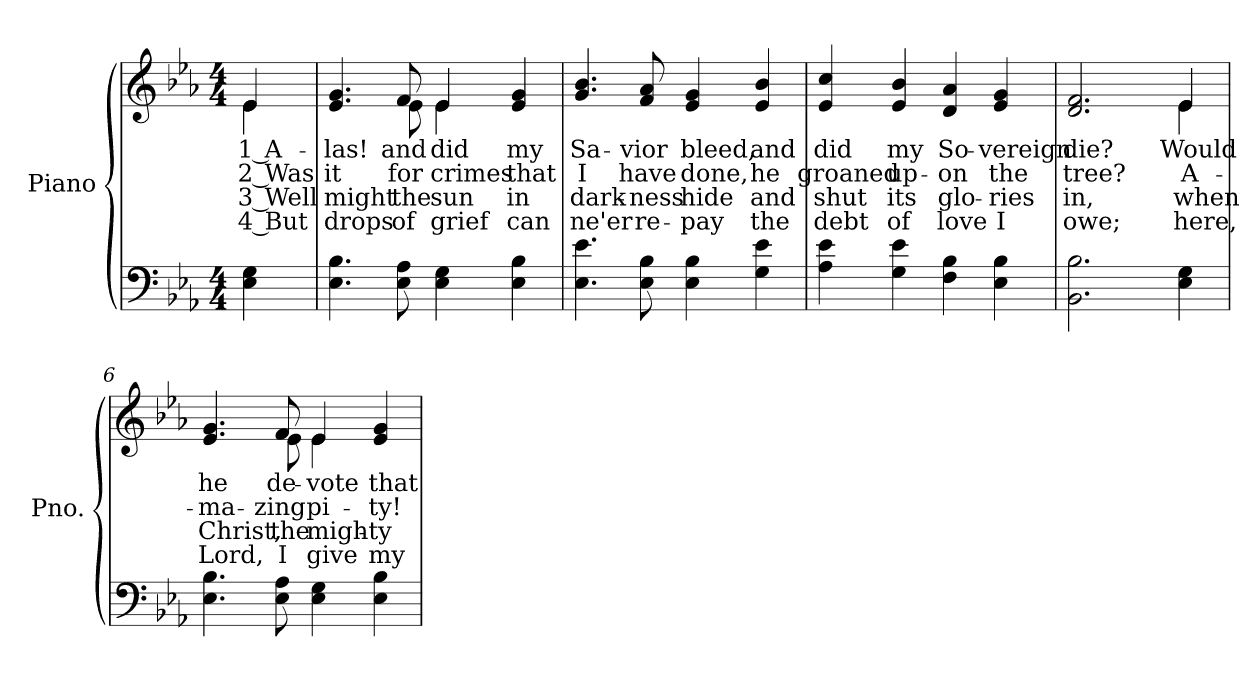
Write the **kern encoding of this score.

**kern	**kern	**text	**text	**text	**text
*part2	*part1	*part1	*part1	*part1	*part1
*staff2	*staff1	*staff1	*staff1	*staff1	*staff1
*I"Piano	*I"Piano	*	*	*	*
*I'Pno.	*I'Pno.	*	*	*	*
!!LO:PB:g=z
*clefF4	*clefG2	*	*	*	*
*k[b-e-a-]	*k[b-e-a-]	*	*	*	*
*E-:	*E-:	*	*	*	*
*M4/4	*M4/4	*	*	*	*
=	=	=	=	=	=
!	!	!LO:LY:b:color=#000000	!LO:LY:b:color=#000000	!LO:LY:b:color=#000000	!LO:LY:b:color=#000000
*	*^	*	*	*	*
4E-i\ 4Gi	4e-i/	4e-i\	1 A-	2 Was	3 Well	4 But
=1	=1	=1	=1	=1	=1	=1
!	!	!	!LO:LY:b:color=#000000	!LO:LY:b:color=#000000	!LO:LY:b:color=#000000	!LO:LY:b:color=#000000
4.E-i\ 4.B-i	4.e-i/ 4.gi	4.ryy	-las!	it	might	drops
!	!	!	!LO:LY:b:color=#000000	!LO:LY:b:color=#000000	!LO:LY:b:color=#000000	!LO:LY:b:color=#000000
8E-i\ 8A-i	8fi/	8e-i\	and	for	the	of
!	!	!	!LO:LY:b:color=#000000	!LO:LY:b:color=#000000	!LO:LY:b:color=#000000	!LO:LY:b:color=#000000
4E-i\ 4Gi	4e-i/	4e-i\	did	crimes	sun	grief
!	!	!	!LO:LY:b:color=#000000	!LO:LY:b:color=#000000	!LO:LY:b:color=#000000	!LO:LY:b:color=#000000
4E-i\ 4B-i	4e-i/ 4gi	4ryy	my	that	in	can
*	*v	*v	*	*	*	*
=2	=2	=2	=2	=2	=2
*	*^	*	*	*	*
!	!	!	!LO:LY:b:color=#000000	!LO:LY:b:color=#000000	!LO:LY:b:color=#000000	!LO:LY:b:color=#000000
*	*v	*v	*	*	*	*
4.E-i\ 4.e-i	4.gi/ 4.b-i	Sa-	I	dark-	-ne'er
!	!	!LO:LY:b:color=#000000	!LO:LY:b:color=#000000	!LO:LY:b:color=#000000	!LO:LY:b:color=#000000
8E-i\ 8B-i	8fi/ 8a-i	-vior	have	ness	re-
!	!	!LO:LY:b:color=#000000	!LO:LY:b:color=#000000	!LO:LY:b:color=#000000	!LO:LY:b:color=#000000
4E-i\ 4B-i	4e-i/ 4gi	bleed,	done,	-hide	pay
!	!	!LO:LY:b:color=#000000	!LO:LY:b:color=#000000	!LO:LY:b:color=#000000	!LO:LY:b:color=#000000
4Gi\ 4e-i	4e-i/ 4b-i	and	he	and	the
=3	=3	=3	=3	=3	=3
!	!	!LO:LY:b:color=#000000	!LO:LY:b:color=#000000	!LO:LY:b:color=#000000	!LO:LY:b:color=#000000
4A-i\ 4e-i	4e-i/ 4cci	did	groaned	shut	debt
!	!	!LO:LY:b:color=#000000	!LO:LY:b:color=#000000	!LO:LY:b:color=#000000	!LO:LY:b:color=#000000
4Gi\ 4e-i	4e-i/ 4b-i	my	up-	its	of
!	!	!LO:LY:b:color=#000000	!LO:LY:b:color=#000000	!LO:LY:b:color=#000000	!LO:LY:b:color=#000000
4Fi\ 4B-i	4di/ 4a-i	So-	-on	glo-	-love
!	!	!LO:LY:b:color=#000000	!LO:LY:b:color=#000000	!LO:LY:b:color=#000000	!LO:LY:b:color=#000000
4E-i\ 4B-i	4e-i/ 4gi	-vereign	the	ries	I
!!LO:LB:g=z
=4	=4	=4	=4	=4	=4
!	!	!LO:LY:b:color=#000000	!LO:LY:b:color=#000000	!LO:LY:b:color=#000000	!LO:LY:b:color=#000000
2.BB-i\ 2.B-i	2.di/ 2.fi	die?	tree?	in,	owe;
=5-	=5-	=5-	=5-	=5-	=5-
!	!	!LO:LY:b:color=#000000	!LO:LY:b:color=#000000	!LO:LY:b:color=#000000	!LO:LY:b:color=#000000
*	*^	*	*	*	*
4E-i\ 4Gi	4e-i/	4e-i\	Would	A-	when	here,
=6	=6	=6	=6	=6	=6	=6
!	!	!	!LO:LY:b:color=#000000	!LO:LY:b:color=#000000	!LO:LY:b:color=#000000	!LO:LY:b:color=#000000
4.E-i\ 4.B-i	4.e-i/ 4.gi	4.ryy	he	-ma-	Christ,	Lord,
!	!	!	!LO:LY:b:color=#000000	!LO:LY:b:color=#000000	!LO:LY:b:color=#000000	!LO:LY:b:color=#000000
8E-i\ 8A-i	8fi/	8e-i\	de-	-zing	the	I
!	!	!	!LO:LY:b:color=#000000	!LO:LY:b:color=#000000	!LO:LY:b:color=#000000	!LO:LY:b:color=#000000
4E-i\ 4Gi	4e-i/	4e-i\	-vote	pi-	migh-	-give
!	!	!	!LO:LY:b:color=#000000	!LO:LY:b:color=#000000	!LO:LY:b:color=#000000	!LO:LY:b:color=#000000
4E-i\ 4B-i	4e-i/ 4gi	4ryy	that	-ty!	ty	my-
*	*v	*v	*	*	*	*
=	=	=	=	=	=
*-	*-	*-	*-	*-	*-
